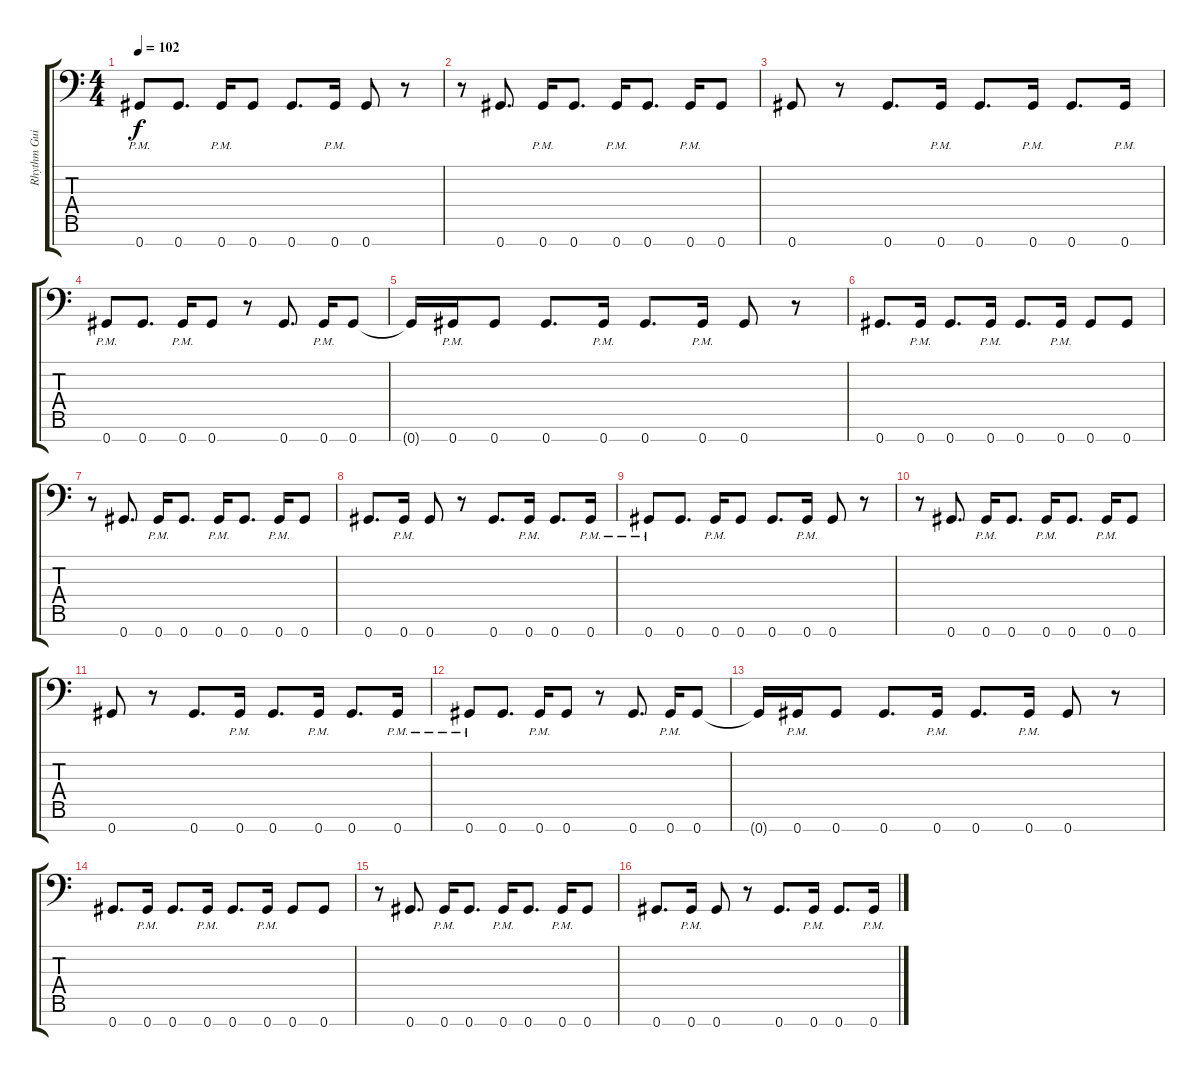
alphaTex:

\track ("Rhythm Guitar R" "Rhythm Gui") {instrument distortionguitar}
\staff {score tabs}
\tuning (Eb4 Bb3 Gb3 Db3 Ab2 Eb2 Ab1) {hide}
\ts (4 4)
\tempo 102
\clef f4
\ks c
0.7{pm}.8{dy f} 0.7.8{d} 0.7{pm}.16 0.7.8 0.7.8{d} 0.7{pm}.16 0.7.8 r.8 |
r.8 0.7.8{d} 0.7{pm}.16 0.7.8{d} 0.7{pm}.16 0.7.8{d} 0.7{pm}.16 0.7.8 |
0.7.8 r.8 0.7.8{d} 0.7{pm}.16 0.7.8{d} 0.7{pm}.16 0.7.8{d} 0.7{pm}.16 |
0.7{pm}.8 0.7.8{d} 0.7{pm}.16 0.7.8 r.8 0.7.8{d} 0.7{pm}.16 0.7.8 |
0.7{t}.16 0.7{pm}.16 0.7.8 0.7.8{d} 0.7{pm}.16 0.7.8{d} 0.7{pm}.16 0.7.8 r.8 |
0.7.8{d volume 11} 0.7{pm}.16 0.7.8{d} 0.7{pm}.16 0.7.8{d} 0.7{pm}.16 0.7.8 0.7.8 |
r.8 0.7.8{d} 0.7{pm}.16 0.7.8{d} 0.7{pm}.16 0.7.8{d} 0.7{pm}.16 0.7.8 |
0.7.8{d} 0.7{pm}.16 0.7.8 r.8 0.7.8{d} 0.7{pm}.16 0.7.8{d} 0.7{pm}.16 |
0.7{pm}.8 0.7.8{d} 0.7{pm}.16 0.7.8 0.7.8{d} 0.7{pm}.16 0.7.8 r.8 |
r.8{volume 9} 0.7.8{d} 0.7{pm}.16 0.7.8{d} 0.7{pm}.16 0.7.8{d} 0.7{pm}.16 0.7.8 |
0.7.8 r.8 0.7.8{d} 0.7{pm}.16 0.7.8{d} 0.7{pm}.16 0.7.8{d} 0.7{pm}.16 |
0.7{pm}.8 0.7.8{d} 0.7{pm}.16 0.7.8 r.8 0.7.8{d} 0.7{pm}.16 0.7.8 |
0.7{t}.16 0.7{pm}.16 0.7.8 0.7.8{d} 0.7{pm}.16 0.7.8{d} 0.7{pm}.16 0.7.8 r.8 |
0.7.8{d volume 6} 0.7{pm}.16 0.7.8{d} 0.7{pm}.16 0.7.8{d} 0.7{pm}.16 0.7.8 0.7.8 |
r.8 0.7.8{d} 0.7{pm}.16 0.7.8{d} 0.7{pm}.16 0.7.8{d} 0.7{pm}.16 0.7.8 |
0.7.8{d} 0.7{pm}.16 0.7.8 r.8 0.7.8{d} 0.7{pm}.16 0.7.8{d} 0.7{pm}.16
